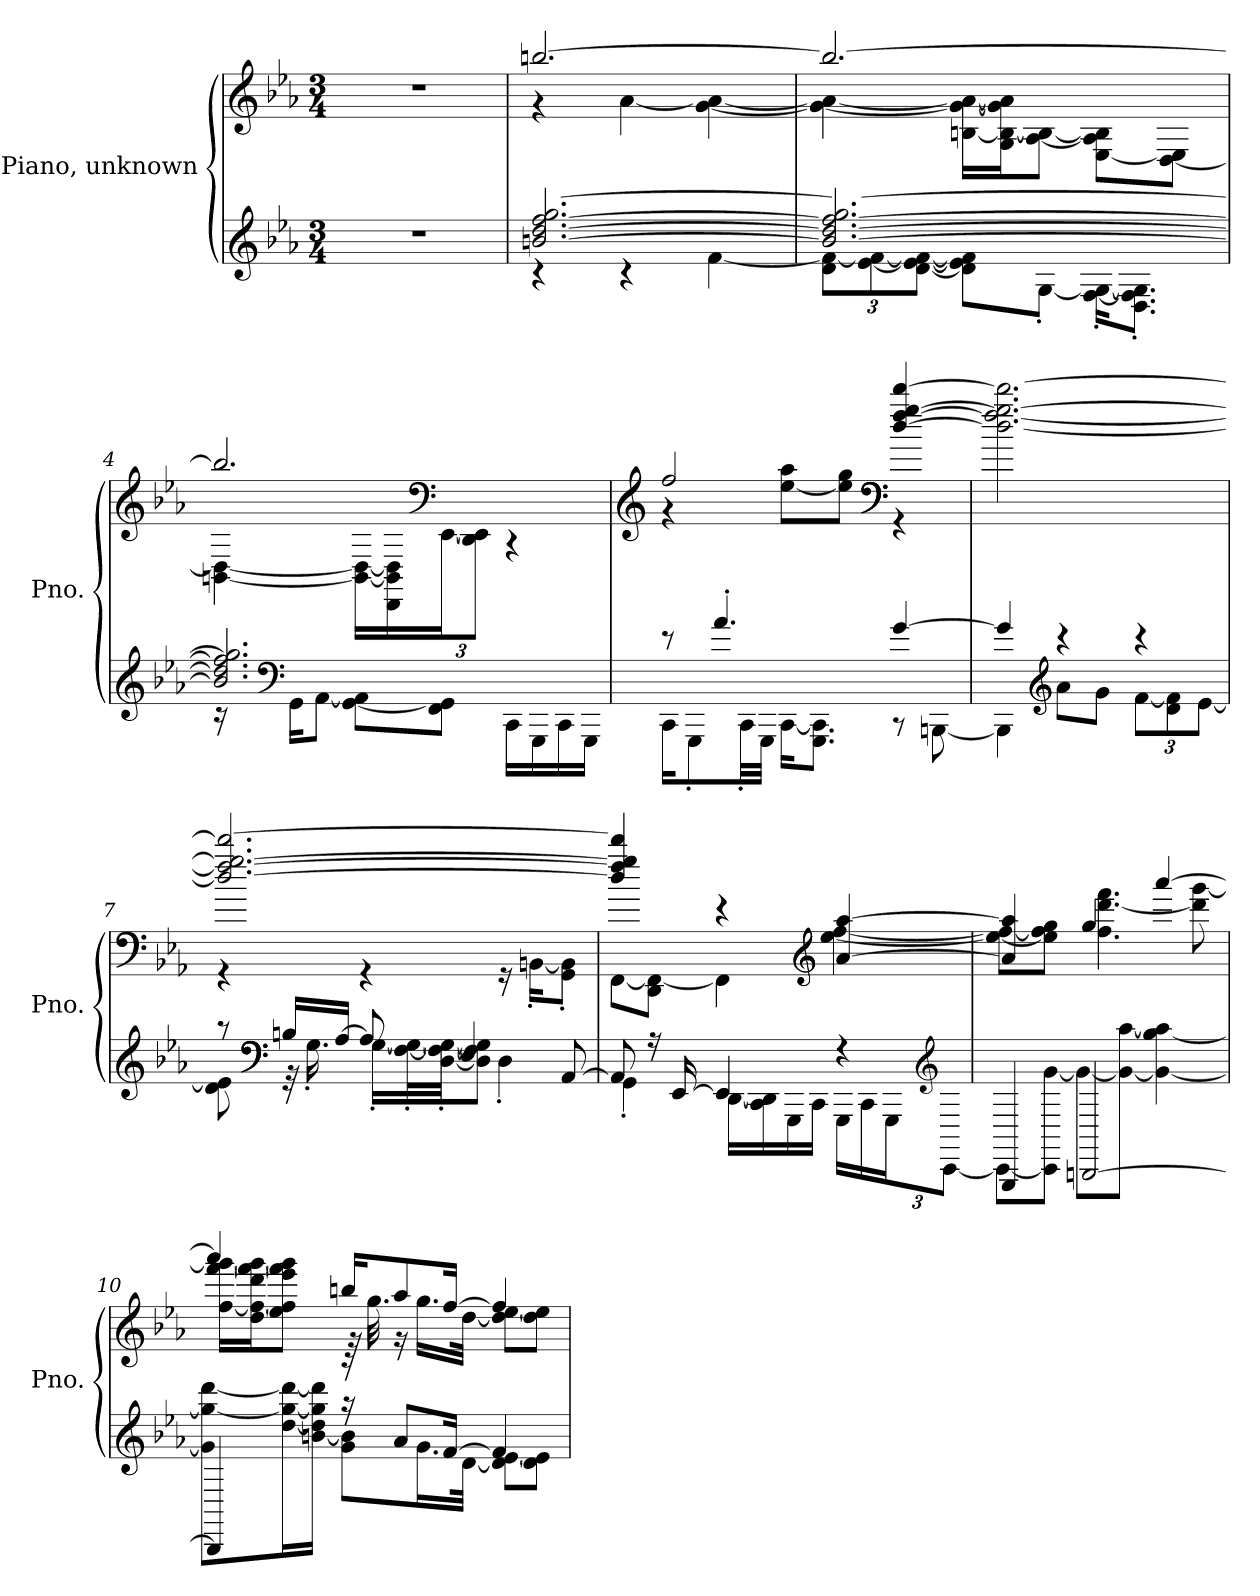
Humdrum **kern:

**kern	**kern
*part1	*part1
*staff2	*staff1
*I"Piano, unknown	*
*I'Pno.	*
*clefG2	*clefG2
*k[b-e-a-]	*k[b-e-a-]
*M3/4	*M3/4
*MM159	*MM159
=1	=1
2.r	2.r
=2	=2
*^	*^
[2.bn/ [2.dd/ [2.ff/ [2.gg/	4r	[2.bbn/	4r
.	4r	.	[4a-\
.	[4f\	.	[4g\ 4a-\_
=3	=3	=3	=3
*	*Xbrackettup	*	*
2.b/_ 2.dd/_ 2.ff/_ 2.gg/_	12d\ 12f\_L	2.bb/_	4g\_ 4a-\_
.	[12e-\ 12f\_	.	.
.	[12d\ 12e-\_ 12f\_J	.	.
.	8d\] 8e-\] 8f\]L	.	[16Bn\ 16g\_ 16a-\_LL
.	.	.	16G\ 16B\_ 16g\] 16a-\]J
.	[8G'\J	.	[8A-\ 8B\_J
.	[16F\' 16G\_'KL	.	[8E-\ 8A-\] 8B\]L
.	8.D\' 8.F\]' 8.G\]'J	.	.
.	.	.	[8D\ 8E-\]J
!!LO:LB:g=z	!!
=4	=4	=4	=4
2.b/] 2.dd/] 2.ff/] 2.gg/]	16r	2.bb/]	[4BBn\ 4D\_
*clefF4	*	*	*
.	16GG\KL	.	.
.	[8AA-\J	.	.
.	[8GG\ 8AA-\]L	.	16BB\_ 16D\_LL
.	.	.	16DD\ 16BB\] 16D\]
*	*	*clefF4	*
*	*	*	*Xbrackettup
.	8FF\ 8GG\]J	.	[24EE-\J
.	.	.	12DD\ 12EE-\]J
.	16CC\LL	.	4r
.	16GGG\	.	.
.	16CC\	.	.
.	16GGG\JJ	.	.
=5	=5	=5	=5
*	*	*clefG2	*
8r	16CC\KL	2ff/	4r
.	8GGG'\	.	.
4.a-'/	.	.	.
.	32CC'\LL	.	.
.	32GGG\JJJ	.	.
.	[16CC\KL	.	[8ee-\ 8aa-\L
.	8.GGG\ 8.CC\]J	.	.
.	.	.	8ee-\] 8gg\J
*	*	*clefF4	*
[4g/	8r	[4dd/ [4ff/ [4gg/ [4ddd/	4r
.	[8BBBn\	.	.
*	*	*v	*v
!!LO:LB:g=z
=6	=6	=6
4g/]	4BBB\]	2.dd\_ 2.ff\_ 2.gg\_ 2.ddd\_
*clefG2	*	*
4r	8a-\L	.
.	8g\J	.
4r	[12f\L	.
.	12d\ 12f\]	.
.	[12e-\J	.
=7	=7	=7
*	*	*^
8r	8d\ 8e-\]	2.dd/_ 2.ff/_ 2.gg/_ 2.ddd/_	4r
*clefF4	*	*	*
16Bn/LL	32r	.	.
.	16.G'\	.	.
[16A-/JJ	.	.	.
8A-/]	[16G'\LL	.	4r
.	[32F\' 32G\_'L	.	.
.	[32D\' 32F\_' 32G\_'JJ	.	.
4E-/	8D\] 8F\] 8G\]J	.	.
.	4D'\	.	16r
.	.	.	[16BBn'\KL
[8AA-/	.	.	8GG\' 8BB\]'J
!!LO:LB:g=z	!!
=8	=8	=8	=8
8AA-/]	4GG'\	4dd/] 4ff/] 4gg/] 4ddd/]	[8FF\L
16r	.	.	8DD\ 8FF\_J
[16EE-/	.	.	.
4EE-/]	[16DD\LL	4r	4FF\]
.	16CC\ 16DD\]	.	.
.	16GGG\	.	.
.	16CC\JJ	.	.
*	*	*clefG2	*
4r	16GGG\LL	[4a-/ [4aa-/	[4ee-\ [4ff\
.	16CC\	.	.
.	24GGG\J	.	.
*clefG2	*	*	*
.	[12CC\J	.	.
=9	=9	=9	=9
4GGG/	8CC\L_	4a-/] 4aa-/]	8ee-\_ 8ff\_L
.	8CC\] [8g\J	.	8ee-\] 8ff\] 8gg\J
[2BBBn/	8g\L_	4gg/	4.ff\ [4.ddd\ 4.fff\
.	8g\_ [8aa-\J	.	.
.	4g\_ [4gg\ 4aa-\]	[4aaa-/	.
.	.	.	8ddd\] [8ggg\
!!LO:LB:g=z	!!
=10	=10	=10	=10
4BBB/]	8g\] 8gg\_ [8ddd\L	4aaa-/]	[16ff\ [16fff\ 16ggg\_LL
.	.	.	16dd\ 16ff\_ 16ddd\ 16fff\_ 16ggg\_J
.	[16dd\ 16gg\_ 16ddd\_L	.	8ee-\ 8ff\] 8eee-\ 8fff\] 8ggg\]J
.	[16bn\ 16dd\] 16gg\] 16ddd\]JJ	.	.
16r	8g\ 8b\]L	16bbn/KL	64r
.	.	.	32.gg\
8a-/L	.	8aa-/	16r
.	16.g\L	.	16.gg\LL
[16f/Jk	.	[16ff/Jk	.
.	[32d\JJk	.	[32dd\JJk
4f/]	8d\] [8e-\L	4ff/]	8dd\] [8ee-\L
.	8d\ 8e-\]J	.	8dd\ 8ee-\]J
*v	*v	*	*
*	*v	*v
=	=
*-	*-
